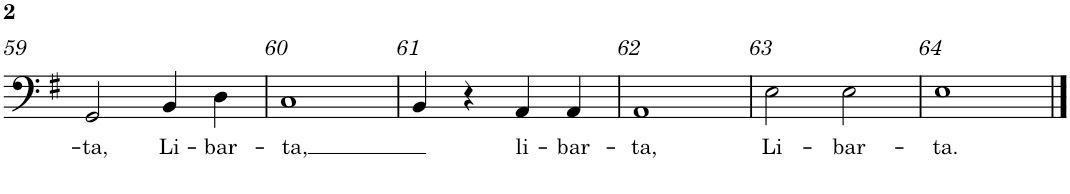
**kern	**text
*part1	*part1
*staff1	*staff1
*I"Basse	*
*I'Ba.	*
!!LO:PB:g=z
*clefF4	*
*k[f#]	*
*G:	*
*M4/4	*
*met(c)	*
=59	=59
!	!LO:LY:b
2GG/	-ta,
!	!LO:LY:b
4BB/	Li-
!	!LO:LY:b
4D\	-bar-
=60	=60
!	!LO:LY:b
1C	-ta,
=61	=61
4BB/	.
4r	.
!	!LO:LY:b
4AA/	li-
!	!LO:LY:b
4AA/	-bar-
=62	=62
!	!LO:LY:b
1AA	-ta,
=63	=63
!	!LO:LY:b
2E\	Li-
!	!LO:LY:b
2E\	-bar-
=64	=64
!	!LO:LY:b
1E	-ta.
==	==
*-	*-
